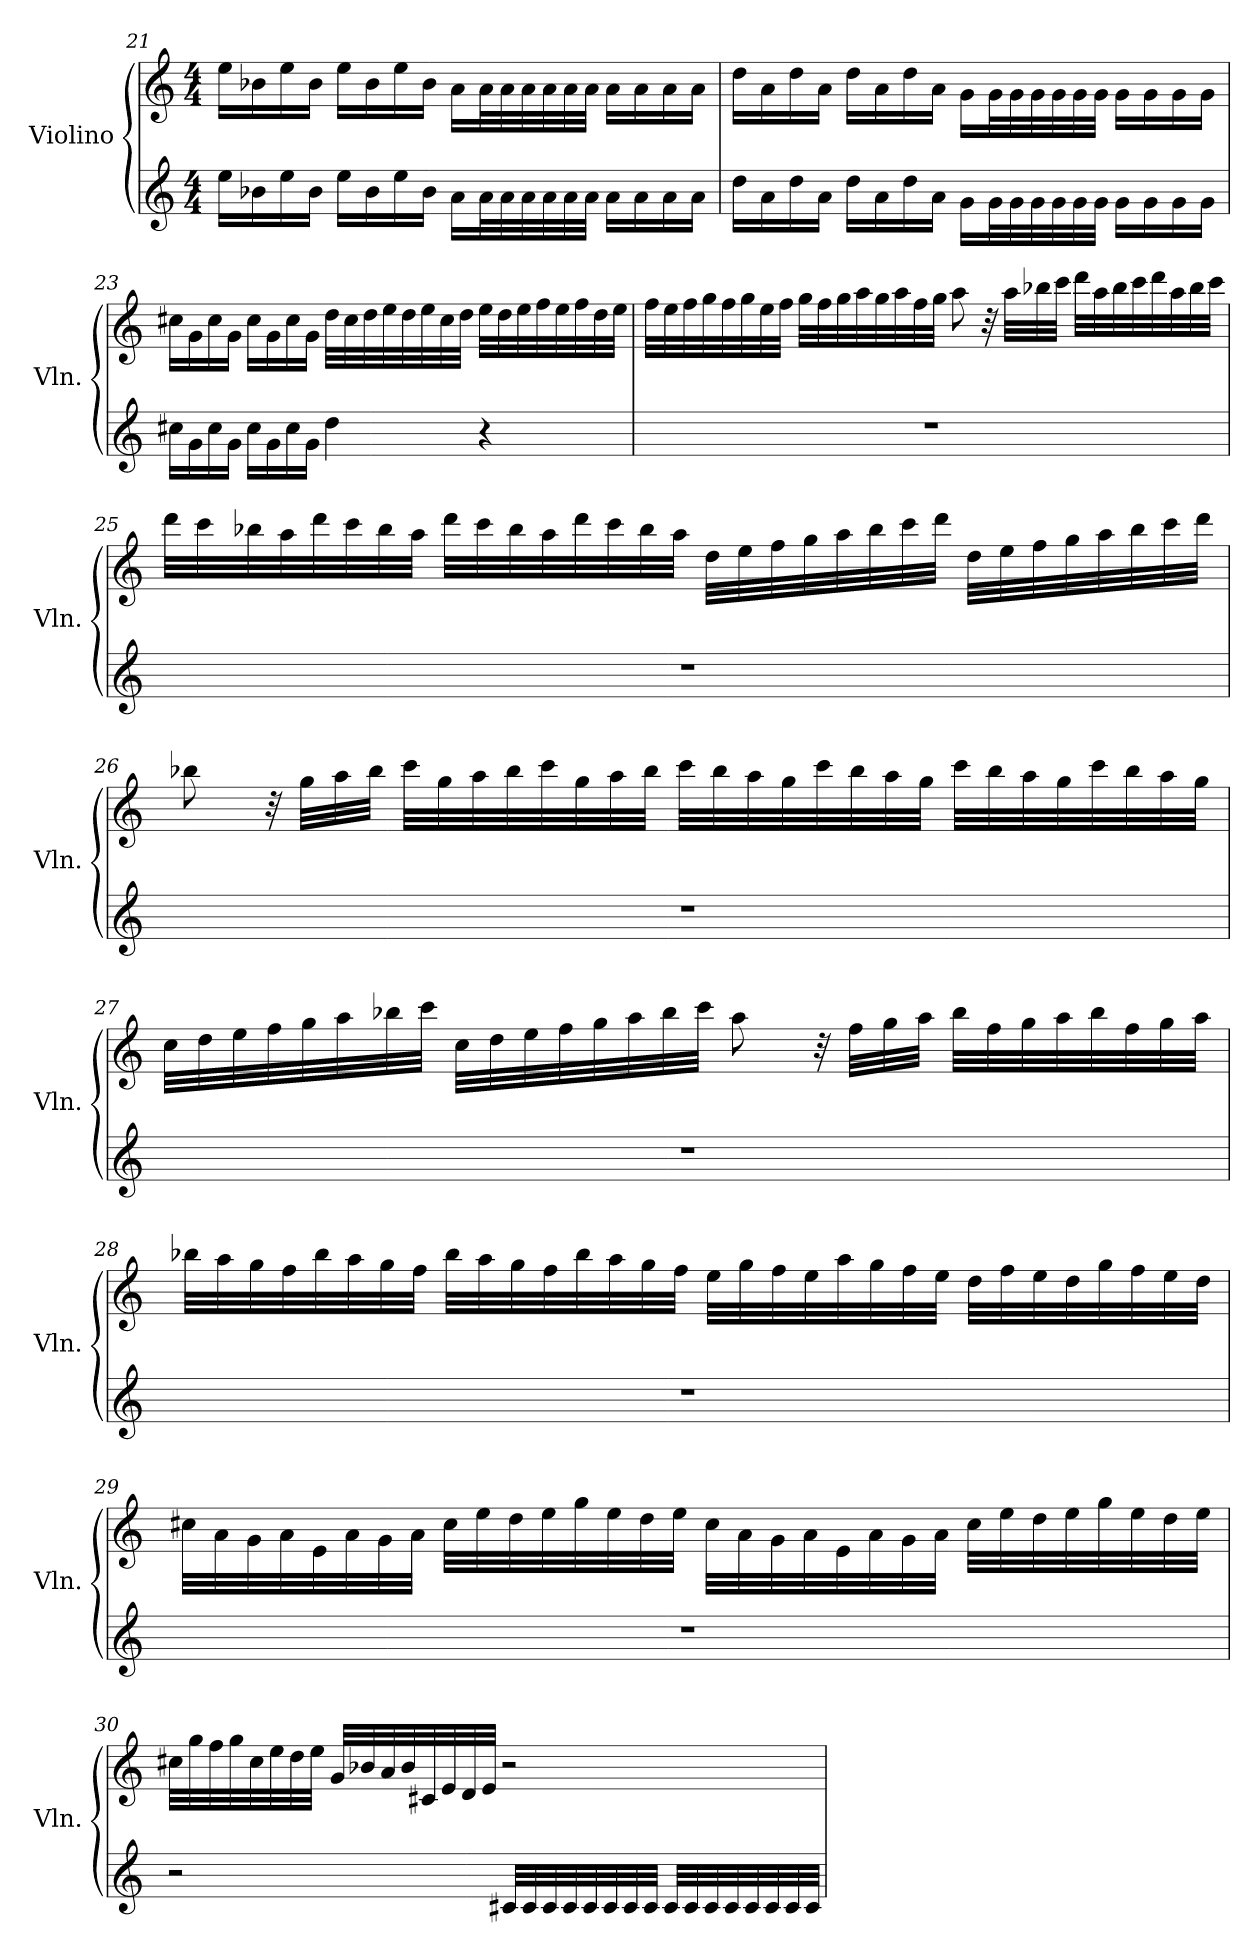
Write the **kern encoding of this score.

**kern	**kern
*part2	*part1
*staff2	*staff1
*I"Violino	*I"Violino
*I'Vln.	*I'Vln.
!!LO:LB:g=z
*clefG2	*clefG2
*k[]	*k[]
*M4/4	*M4/4
=21	=21
16ee\LL	16ee\LL
16b-X\	16b-X\
16ee\	16ee\
16b-\JJ	16b-\JJ
16ee\LL	16ee\LL
16b-\	16b-\
16ee\	16ee\
16b-\JJ	16b-\JJ
16a\LL	16a\LL
32a\L	32a\L
32a\	32a\
32a\	32a\
32a\	32a\
32a\	32a\
32a\JJJ	32a\JJJ
16a\LL	16a\LL
16a\	16a\
16a\	16a\
16a\JJ	16a\JJ
=22	=22
16dd\LL	16dd\LL
16a\	16a\
16dd\	16dd\
16a\JJ	16a\JJ
16dd\LL	16dd\LL
16a\	16a\
16dd\	16dd\
16a\JJ	16a\JJ
16g\LL	16g\LL
32g\L	32g\L
32g\	32g\
32g\	32g\
32g\	32g\
32g\	32g\
32g\JJJ	32g\JJJ
16g\LL	16g\LL
16g\	16g\
16g\	16g\
16g\JJ	16g\JJ
!!LO:LB:g=z
=23	=23
16cc#X\LL	16cc#X\LL
16g\	16g\
16cc#\	16cc#\
16g\JJ	16g\JJ
16cc#\LL	16cc#\LL
16g\	16g\
16cc#\	16cc#\
16g\JJ	16g\JJ
*	*MM60
4dd\	32dd\LLL
.	32cc#\
.	32dd\
.	32ee\
.	32dd\
.	32ee\
.	32cc#\
.	32dd\JJJ
4r	32ee\LLL
.	32dd\
.	32ee\
.	32ff\
.	32ee\
.	32ff\
.	32dd\
.	32ee\JJJ
!!LO:LB:g=z
=24	=24
1r	32ff\LLL
.	32ee\
.	32ff\
.	32gg\
.	32ff\
.	32gg\
.	32ee\
.	32ff\JJJ
.	32gg\LLL
.	32ff\
.	32gg\
.	32aa\
.	32gg\
.	32aa\
.	32ff\
.	32gg\JJJ
.	8aa\
.	32r
.	32aa\LLL
.	32bb-X\
.	32ccc\JJJ
.	32ddd\LLL
.	32aa\
.	32bb-\
.	32ccc\
.	32ddd\
.	32aa\
.	32bb-\
.	32ccc\JJJ
!!LO:LB:g=z
=25	=25
1r	32ddd\LLL
.	32ccc\
.	32bb-X\
.	32aa\
.	32ddd\
.	32ccc\
.	32bb-\
.	32aa\JJJ
.	32ddd\LLL
.	32ccc\
.	32bb-\
.	32aa\
.	32ddd\
.	32ccc\
.	32bb-\
.	32aa\JJJ
.	32dd\LLL
.	32ee\
.	32ff\
.	32gg\
.	32aa\
.	32bb-\
.	32ccc\
.	32ddd\JJJ
.	32dd\LLL
.	32ee\
.	32ff\
.	32gg\
.	32aa\
.	32bb-\
.	32ccc\
.	32ddd\JJJ
!!LO:PB:g=z
=26	=26
1r	8bb-X\
.	32r
.	32gg\LLL
.	32aa\
.	32bb-\JJJ
.	32ccc\LLL
.	32gg\
.	32aa\
.	32bb-\
.	32ccc\
.	32gg\
.	32aa\
.	32bb-\JJJ
.	32ccc\LLL
.	32bb-\
.	32aa\
.	32gg\
.	32ccc\
.	32bb-\
.	32aa\
.	32gg\JJJ
.	32ccc\LLL
.	32bb-\
.	32aa\
.	32gg\
.	32ccc\
.	32bb-\
.	32aa\
.	32gg\JJJ
!!LO:LB:g=z
=27	=27
1r	32cc\LLL
.	32dd\
.	32ee\
.	32ff\
.	32gg\
.	32aa\
.	32bb-X\
.	32ccc\JJJ
.	32cc\LLL
.	32dd\
.	32ee\
.	32ff\
.	32gg\
.	32aa\
.	32bb-\
.	32ccc\JJJ
.	8aa\
.	32r
.	32ff\LLL
.	32gg\
.	32aa\JJJ
.	32bb-\LLL
.	32ff\
.	32gg\
.	32aa\
.	32bb-\
.	32ff\
.	32gg\
.	32aa\JJJ
!!LO:LB:g=z
=28	=28
1r	32bb-X\LLL
.	32aa\
.	32gg\
.	32ff\
.	32bb-\
.	32aa\
.	32gg\
.	32ff\JJJ
.	32bb-\LLL
.	32aa\
.	32gg\
.	32ff\
.	32bb-\
.	32aa\
.	32gg\
.	32ff\JJJ
.	32ee\LLL
.	32gg\
.	32ff\
.	32ee\
.	32aa\
.	32gg\
.	32ff\
.	32ee\JJJ
.	32dd\LLL
.	32ff\
.	32ee\
.	32dd\
.	32gg\
.	32ff\
.	32ee\
.	32dd\JJJ
!!LO:LB:g=z
=29	=29
1r	32cc#X\LLL
.	32a\
.	32g\
.	32a\
.	32e\
.	32a\
.	32g\
.	32a\JJJ
.	32cc#\LLL
.	32ee\
.	32dd\
.	32ee\
.	32gg\
.	32ee\
.	32dd\
.	32ee\JJJ
.	32cc#\LLL
.	32a\
.	32g\
.	32a\
.	32e\
.	32a\
.	32g\
.	32a\JJJ
.	32cc#\LLL
.	32ee\
.	32dd\
.	32ee\
.	32gg\
.	32ee\
.	32dd\
.	32ee\JJJ
!!LO:LB:g=z
=30	=30
2r	32cc#X\LLL
.	32gg\
.	32ff\
.	32gg\
.	32cc#\
.	32ee\
.	32dd\
.	32ee\JJJ
.	32g/LLL
.	32b-X/
.	32a/
.	32b-/
.	32c#X/
.	32e/
.	32d/
.	32e/JJJ
*	*MM62
32c#X/LLL	2r
32c#/	.
32c#/	.
32c#/	.
32c#/	.
32c#/	.
32c#/	.
32c#/JJJ	.
32c#/LLL	.
32c#/	.
32c#/	.
32c#/	.
32c#/	.
32c#/	.
32c#/	.
32c#/JJJ	.
=	=
*-	*-
